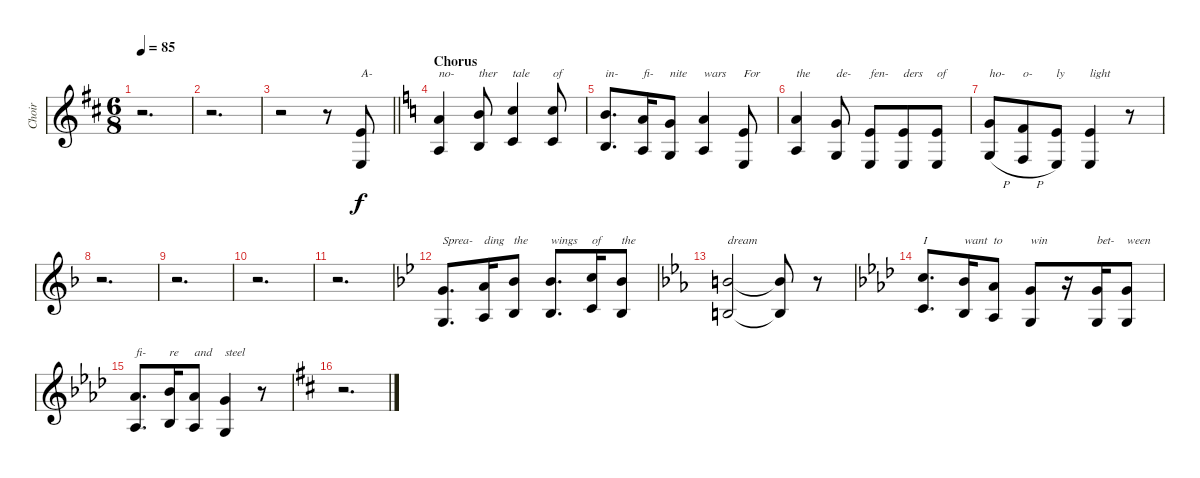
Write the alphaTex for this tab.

\track ("Choir" "Choir") {instrument choiraahs}
\staff {score}
\tuning (E4 B3 G3 D3 A2 E2) {hide}
\ts (6 8)
\tempo 85
\clef g2
\ks bminor
r.2{d dy f} |
r.2{d} |
\barLineRight lightlight
r.2 r.8 (5.2 7.5).8{txt "A-"} |
\section ("" "Chorus")
\ks aminor
(5.1 7.4).4{txt "no-"} (7.1 9.4).8{txt "ther"} (8.1 10.4).4{txt "tale"} (8.1 10.4).8{txt "of"} |
(7.1 9.4).8{d txt "in-"} (5.1 7.4).16{txt "fi-"} (3.1 5.4).8{txt "nite"} (5.1 7.4).4{txt "wars"} (5.2 7.5).8{txt "For"} |
(5.1 7.4).4{txt "the"} (3.1 5.4).8{txt "de-"} (5.2 7.5).8{txt "fen-"} (5.2 7.5).8{txt "ders"} (5.2 7.5).8{txt "of"} |
(3.1{h} 5.4{h}).8{txt "ho-"} (1.1{h} 3.4{h}).8{txt "o-"} (0.1 2.4).8{txt "ly"} (5.2 7.5).4{txt "light"} r.8 |
\ks dminor
r.2{d} |
r.2{d} |
r.2{d} |
r.2{d} |
\ks gminor
(3.1 5.4).8{d txt "Sprea-"} (5.1 7.4).16{txt "ding"} (6.1 8.4).8{txt "the"} (6.1 8.4).8{d txt "wings"} (8.1 10.4).16{txt "of"} (6.1 8.4).8{txt "the"} |
\ks cminor
(7.1 9.4).2{txt "dream"} (7.1{t} 9.4{t}).8 r.8 |
\ks fminor
(8.1 10.4).8{d txt "I"} (6.1 8.4).16{txt "want"} (4.1 6.4).8{txt "to"} (3.1 5.4).8{txt "win"} r.16 (3.1 5.4).16{txt "bet-"} (3.1 5.4).8{txt "ween"} |
(4.1 6.4).8{d txt "fi-"} (6.1 8.4).16{txt "re"} (4.1 6.4).8{txt "and"} (3.1 5.4).4{txt "steel"} r.8 |
\ks d
r.2{d}
